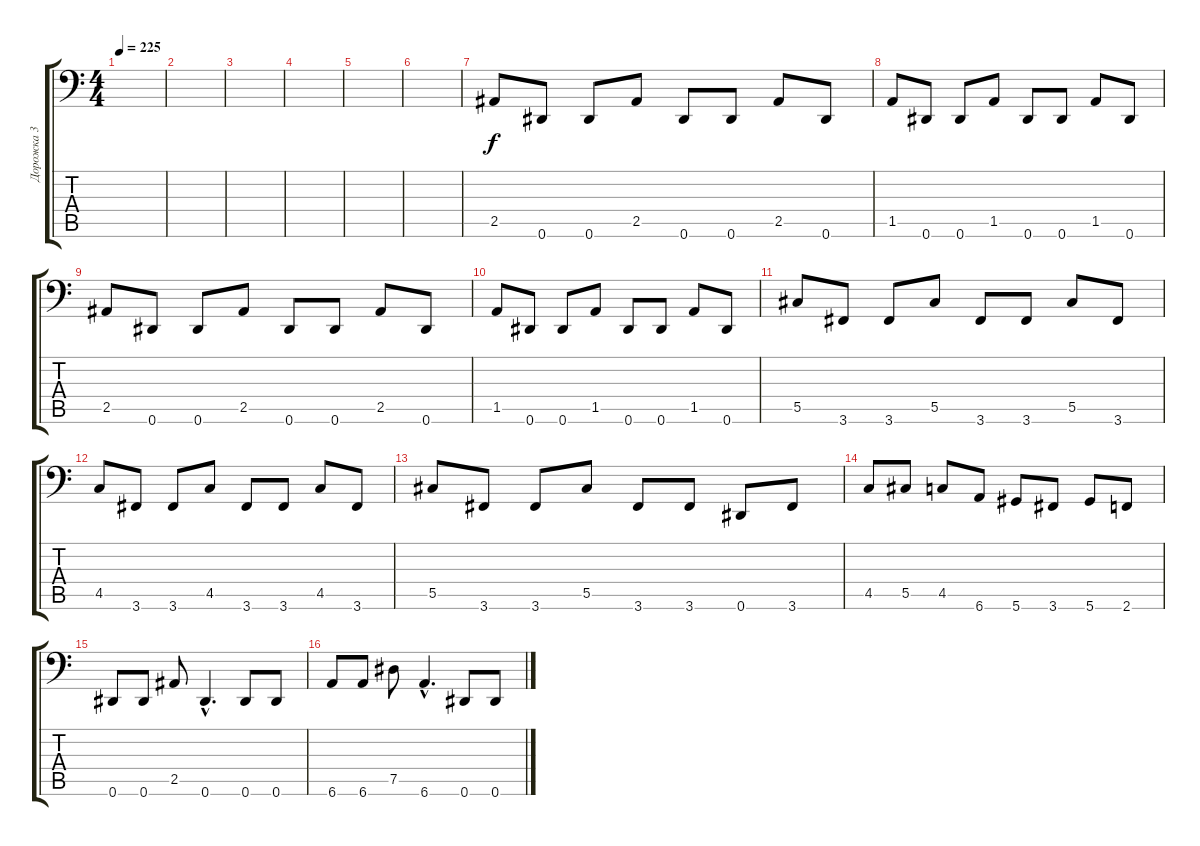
\track ("Дорожка 3" "Дорожка 3") {instrument electricbasspick}
\staff {score tabs}
\tuning (Eb3 Bb2 Gb2 Db2 Ab1 Eb1) {hide}
\ts (4 4)
\tempo 225
\clef f4
\ks c
|
|
|
|
|
|
2.5.8 0.6.8 0.6.8 2.5.8 0.6.8 0.6.8 2.5.8 0.6.8 |
1.5.8 0.6.8 0.6.8 1.5.8 0.6.8 0.6.8 1.5.8 0.6.8 |
2.5.8 0.6.8 0.6.8 2.5.8 0.6.8 0.6.8 2.5.8 0.6.8 |
1.5.8 0.6.8 0.6.8 1.5.8 0.6.8 0.6.8 1.5.8 0.6.8 |
5.5.8 3.6.8 3.6.8 5.5.8 3.6.8 3.6.8 5.5.8 3.6.8 |
4.5.8 3.6.8 3.6.8 4.5.8 3.6.8 3.6.8 4.5.8 3.6.8 |
5.5.8 3.6.8 3.6.8 5.5.8 3.6.8 3.6.8 0.6.8 3.6.8 |
4.5.8 5.5.8 4.5.8 6.6.8 5.6.8 3.6.8 5.6.8 2.6.8 |
0.6.8 0.6.8 2.5.8 0.6{hac}.4{d} 0.6.8 0.6.8 |
6.6.8 6.6.8 7.5.8 6.6{hac}.4{d} 0.6.8 0.6.8
